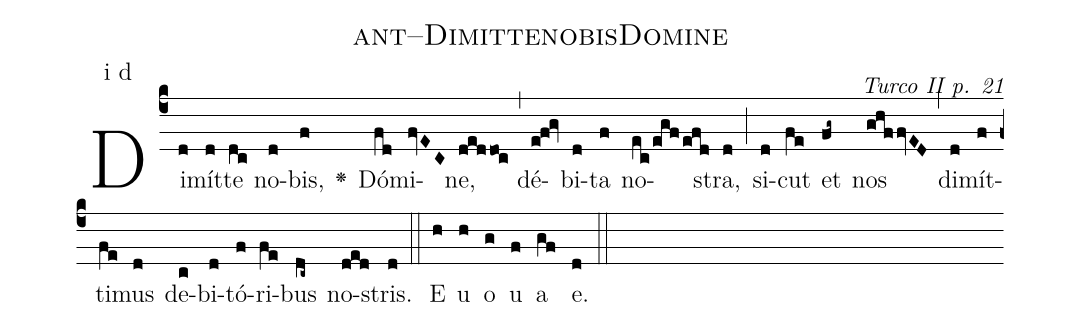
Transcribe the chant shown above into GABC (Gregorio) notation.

name: ant--DimittenobisDomine;
commentary: Turco II p. 21;
annotation: i d;
%%
(c4) Di(d)mít(d)te(dc) no(d)bis,(f) <v>\greheightstar</v>() Dó(fd)mi(fvEC)ne,(deddoc) (,) dé(e!f!gv)bi(d)ta(f) no(ec/egf/efd)stra,(d) (;) si(d)cut(fe) et(fg~) nos(ghf/fvED) (,) di(d)mít(f)ti(fe)mus(d) de(c)bi(d)tó(f)ri(fe)bus(dc~) no(ded)stris.(d) (::)
E(h) u(h) o(g) u(f) a(gf) e.(d) (::)
